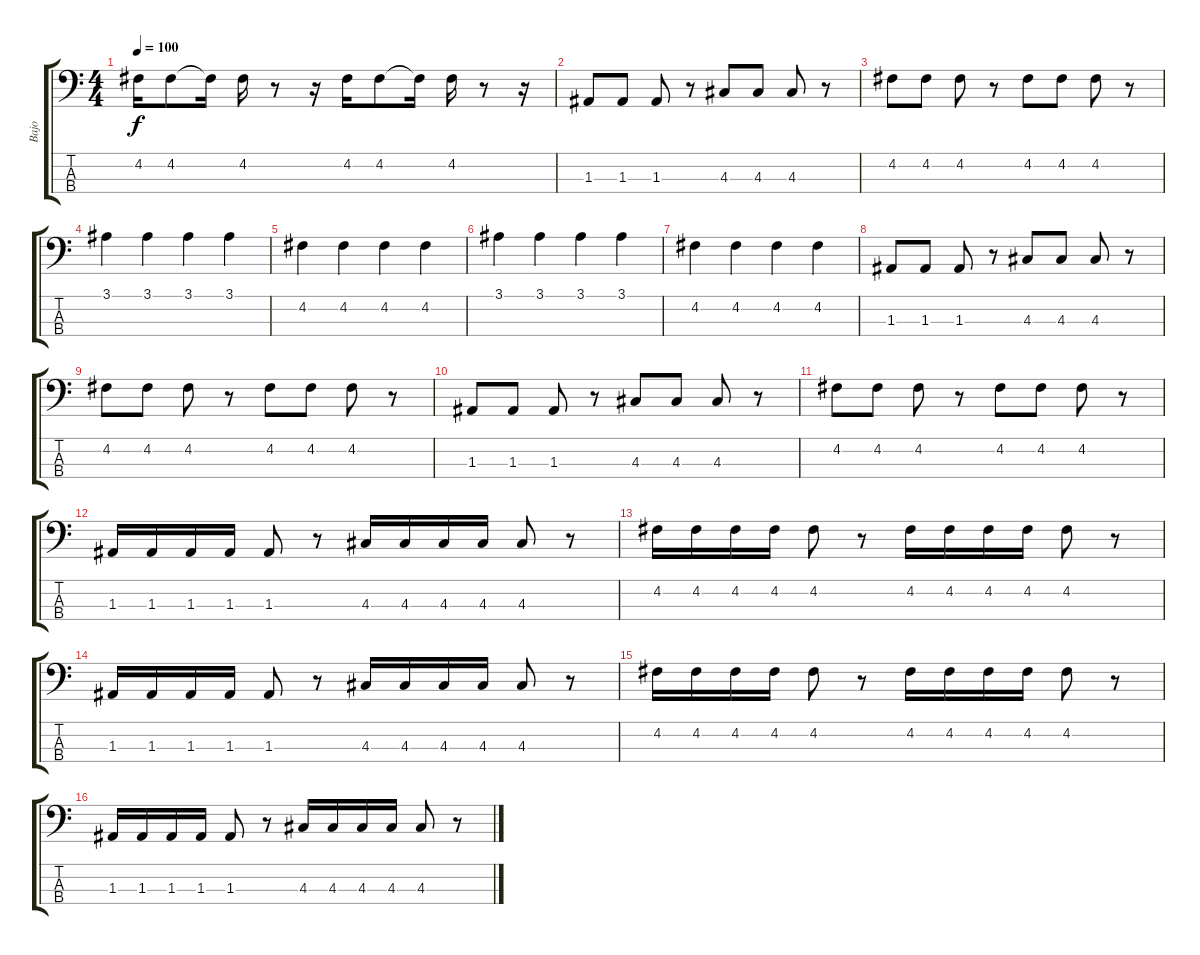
\track ("Bajo" "Bajo") {instrument electricbassfinger}
\staff {score tabs}
\tuning (G2 D2 A1 E1) {hide}
\ts (4 4)
\tempo 100
\clef f4
\ks c
4.2.16{dy f} 4.2.8 4.2{t}.16 4.2.16 r.8 r.16 4.2.16 4.2.8 4.2{t}.16 4.2.16 r.8 r.16 |
1.3.8 1.3.8 1.3.8 r.8 4.3.8 4.3.8 4.3.8 r.8 |
4.2.8 4.2.8 4.2.8 r.8 4.2.8 4.2.8 4.2.8 r.8 |
3.1.4 3.1.4 3.1.4 3.1.4 |
4.2.4 4.2.4 4.2.4 4.2.4 |
3.1.4 3.1.4 3.1.4 3.1.4 |
4.2.4 4.2.4 4.2.4 4.2.4 |
1.3.8 1.3.8 1.3.8 r.8 4.3.8 4.3.8 4.3.8 r.8 |
4.2.8 4.2.8 4.2.8 r.8 4.2.8 4.2.8 4.2.8 r.8 |
1.3.8 1.3.8 1.3.8 r.8 4.3.8 4.3.8 4.3.8 r.8 |
4.2.8 4.2.8 4.2.8 r.8 4.2.8 4.2.8 4.2.8 r.8 |
1.3.16 1.3.16 1.3.16 1.3.16 1.3.8 r.8 4.3.16 4.3.16 4.3.16 4.3.16 4.3.8 r.8 |
4.2.16 4.2.16 4.2.16 4.2.16 4.2.8 r.8 4.2.16 4.2.16 4.2.16 4.2.16 4.2.8 r.8 |
1.3.16 1.3.16 1.3.16 1.3.16 1.3.8 r.8 4.3.16 4.3.16 4.3.16 4.3.16 4.3.8 r.8 |
4.2.16 4.2.16 4.2.16 4.2.16 4.2.8 r.8 4.2.16 4.2.16 4.2.16 4.2.16 4.2.8 r.8 |
1.3.16 1.3.16 1.3.16 1.3.16 1.3.8 r.8 4.3.16 4.3.16 4.3.16 4.3.16 4.3.8 r.8
